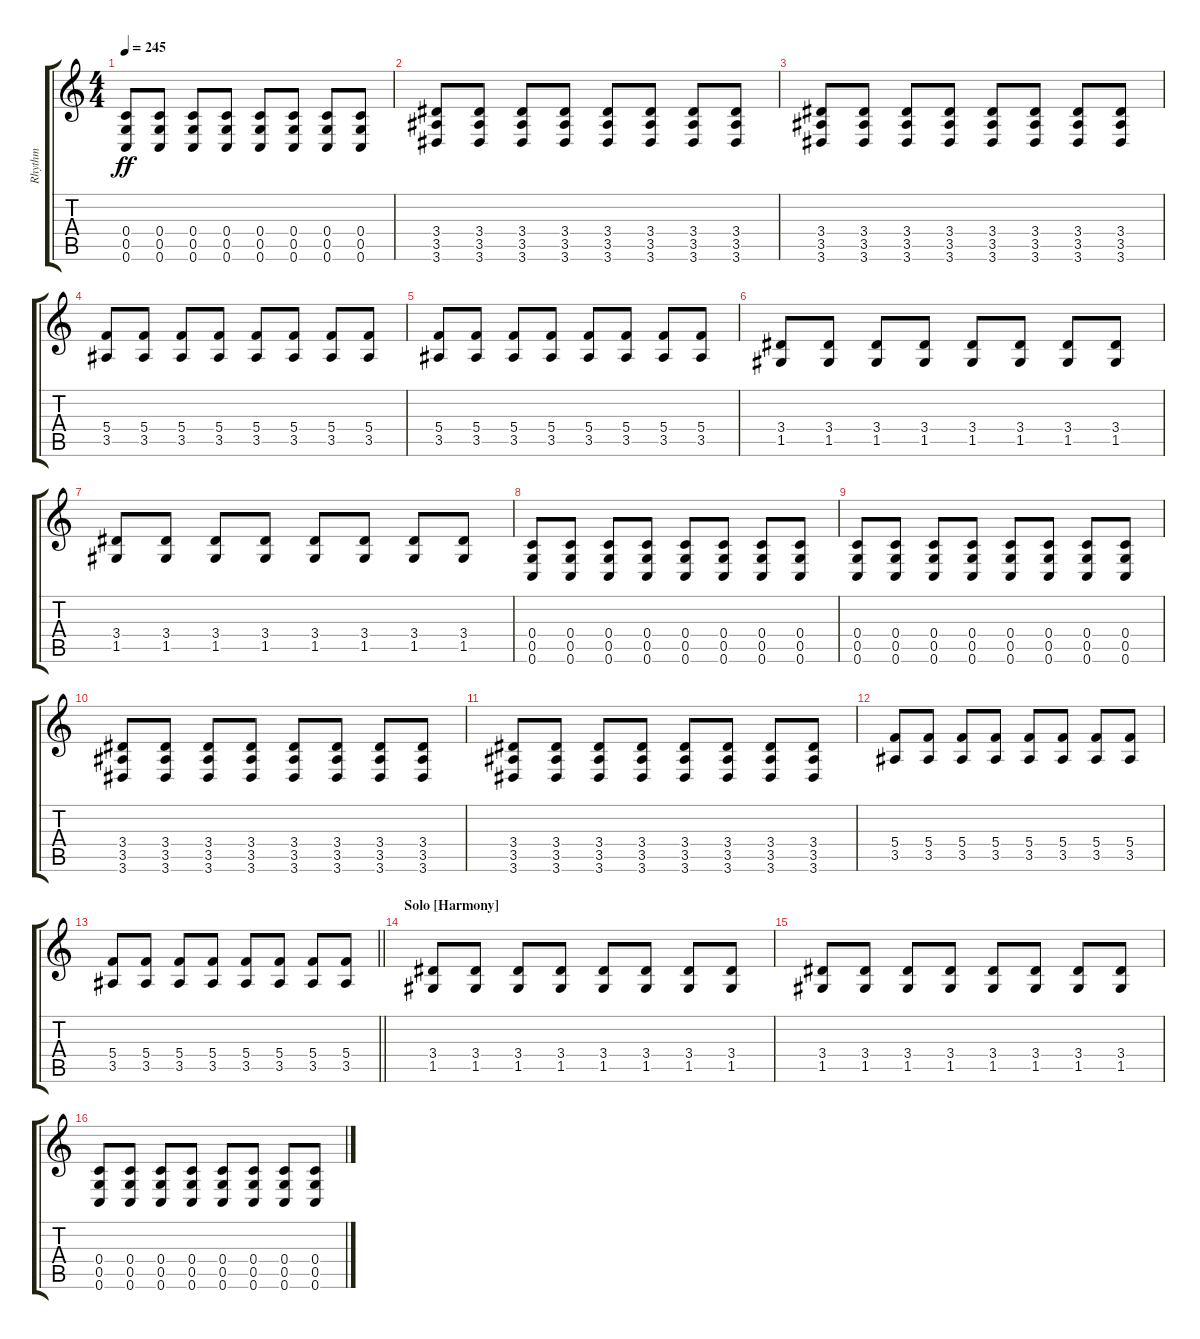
\track ("Rhythm" "Rhythm") {instrument distortionguitar}
\staff {score tabs}
\tuning (D4 A3 F3 C3 G2 C2) {hide}
\ts (4 4)
\tempo 245
\clef g2
\ks c
(0.4 0.5 0.6).8{dy ff} (0.4 0.5 0.6).8 (0.4 0.5 0.6).8 (0.4 0.5 0.6).8 (0.4 0.5 0.6).8 (0.4 0.5 0.6).8 (0.4 0.5 0.6).8 (0.4 0.5 0.6).8 |
(3.4 3.5 3.6).8 (3.4 3.5 3.6).8 (3.4 3.5 3.6).8 (3.4 3.5 3.6).8 (3.4 3.5 3.6).8 (3.4 3.5 3.6).8 (3.4 3.5 3.6).8 (3.4 3.5 3.6).8 |
(3.4 3.5 3.6).8 (3.4 3.5 3.6).8 (3.4 3.5 3.6).8 (3.4 3.5 3.6).8 (3.4 3.5 3.6).8 (3.4 3.5 3.6).8 (3.4 3.5 3.6).8 (3.4 3.5 3.6).8 |
(5.4 3.5).8 (5.4 3.5).8 (5.4 3.5).8 (5.4 3.5).8 (5.4 3.5).8 (5.4 3.5).8 (5.4 3.5).8 (5.4 3.5).8 |
(5.4 3.5).8 (5.4 3.5).8 (5.4 3.5).8 (5.4 3.5).8 (5.4 3.5).8 (5.4 3.5).8 (5.4 3.5).8 (5.4 3.5).8 |
(3.4 1.5).8 (3.4 1.5).8 (3.4 1.5).8 (3.4 1.5).8 (3.4 1.5).8 (3.4 1.5).8 (3.4 1.5).8 (3.4 1.5).8 |
(3.4 1.5).8 (3.4 1.5).8 (3.4 1.5).8 (3.4 1.5).8 (3.4 1.5).8 (3.4 1.5).8 (3.4 1.5).8 (3.4 1.5).8 |
(0.4 0.5 0.6).8 (0.4 0.5 0.6).8 (0.4 0.5 0.6).8 (0.4 0.5 0.6).8 (0.4 0.5 0.6).8 (0.4 0.5 0.6).8 (0.4 0.5 0.6).8 (0.4 0.5 0.6).8 |
(0.4 0.5 0.6).8 (0.4 0.5 0.6).8 (0.4 0.5 0.6).8 (0.4 0.5 0.6).8 (0.4 0.5 0.6).8 (0.4 0.5 0.6).8 (0.4 0.5 0.6).8 (0.4 0.5 0.6).8 |
(3.4 3.5 3.6).8 (3.4 3.5 3.6).8 (3.4 3.5 3.6).8 (3.4 3.5 3.6).8 (3.4 3.5 3.6).8 (3.4 3.5 3.6).8 (3.4 3.5 3.6).8 (3.4 3.5 3.6).8 |
(3.4 3.5 3.6).8 (3.4 3.5 3.6).8 (3.4 3.5 3.6).8 (3.4 3.5 3.6).8 (3.4 3.5 3.6).8 (3.4 3.5 3.6).8 (3.4 3.5 3.6).8 (3.4 3.5 3.6).8 |
(5.4 3.5).8 (5.4 3.5).8 (5.4 3.5).8 (5.4 3.5).8 (5.4 3.5).8 (5.4 3.5).8 (5.4 3.5).8 (5.4 3.5).8 |
\barLineRight lightlight
(5.4 3.5).8 (5.4 3.5).8 (5.4 3.5).8 (5.4 3.5).8 (5.4 3.5).8 (5.4 3.5).8 (5.4 3.5).8 (5.4 3.5).8 |
\section ("" "Solo [Harmony]")
(3.4 1.5).8 (3.4 1.5).8 (3.4 1.5).8 (3.4 1.5).8 (3.4 1.5).8 (3.4 1.5).8 (3.4 1.5).8 (3.4 1.5).8 |
(3.4 1.5).8 (3.4 1.5).8 (3.4 1.5).8 (3.4 1.5).8 (3.4 1.5).8 (3.4 1.5).8 (3.4 1.5).8 (3.4 1.5).8 |
(0.4 0.5 0.6).8 (0.4 0.5 0.6).8 (0.4 0.5 0.6).8 (0.4 0.5 0.6).8 (0.4 0.5 0.6).8 (0.4 0.5 0.6).8 (0.4 0.5 0.6).8 (0.4 0.5 0.6).8
